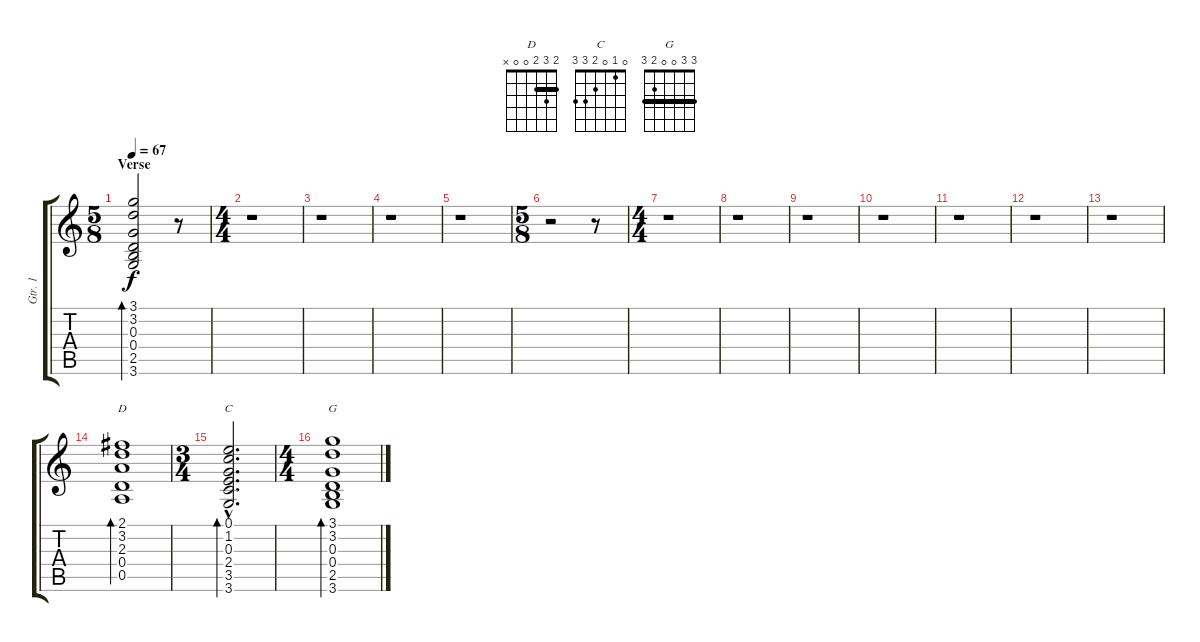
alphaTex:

\track ("Gtr. 1" "Gtr. 1") {instrument acousticguitarsteel}
\staff {score tabs}
\tuning (E4 B3 G3 D3 A2 E2) {hide}
\chord ("D" 2 3 2 0 0 x) {barre 2}
\chord ("C" 0 1 0 2 3 3)
\chord ("G" 3 3 0 0 2 3) {barre 3}
\ts (5 8)
\section ("" "Verse")
\tempo 67
\clef g2
\ks c
(3.1 3.2 0.3 0.4 2.5 3.6).2{bd 240 dy f} r.8 |
\ts (4 4)
r.1 |
r.1 |
r.1 |
r.1 |
\ts (5 8)
r.2 r.8 |
\ts (4 4)
r.1 |
r.1 |
r.1 |
r.1 |
r.1 |
r.1 |
r.1 |
(2.1 3.2 2.3 0.4 0.5).1{bd 120 ch "D"} |
\ts (3 4)
(0.1{hac} 1.2{hac} 0.3{hac} 2.4{hac} 3.5{hac} 3.6{hac}).2{d bd 120 ch "C"} |
\ts (4 4)
(3.1 3.2 0.3 0.4 2.5 3.6).1{bd 120 ch "G"}
